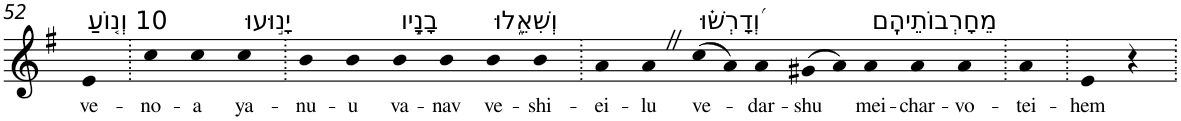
**kern	**text
*part1	*part1
*staff1	*staff1
*I"Piano	*
*I'Pno	*
!!LO:PB:g=z
*clefG2	*
*k[f#]	*
*G:	*
=52	=52
!LO:TX:a:t=10 וְנ֤וֹעַ	!
!	!LO:LY:b
4e	ve-
=53.	=53.
!	!LO:LY:b
4cc	-no-
!	!LO:LY:b
4cc	-a
!LO:TX:a:t=יָנ֣וּעוּ	!
!	!LO:LY:b
4cc	ya-
=54.	=54.
!	!LO:LY:b
4b	-nu-
!	!LO:LY:b
4b	-u
!LO:TX:a:t=בָנָ֣יו	!
!	!LO:LY:b
4b	va-
!	!LO:LY:b
4b	-nav
!LO:TX:a:t=וְשִׁאֵ֑לוּ	!
!	!LO:LY:b
4b	ve-
!	!LO:LY:b
4b	-shi-
=55.	=55.
!	!LO:LY:b
4a	-ei-
!	!LO:LY:b
4aZ	-lu
!LO:TX:a:t=וְ֝דָרְשׁ֗וּ	!
!	!LO:LY:b
(>8cc	ve-
8a)	.
!	!LO:LY:b
4a	-dar-
!	!LO:LY:b
(>8g#X	-shu
8a)	.
!LO:TX:a:t=מֵחָרְבוֹתֵיהֶֽם	!
!	!LO:LY:b
4a	mei-
!	!LO:LY:b
4a	-char-
!	!LO:LY:b
4a	-vo-
=56.	=56.
!	!LO:LY:b
4a	-tei-
=57.	=57.
!	!LO:LY:b
4e	-hem
4r	.
=.	=.
*-	*-
